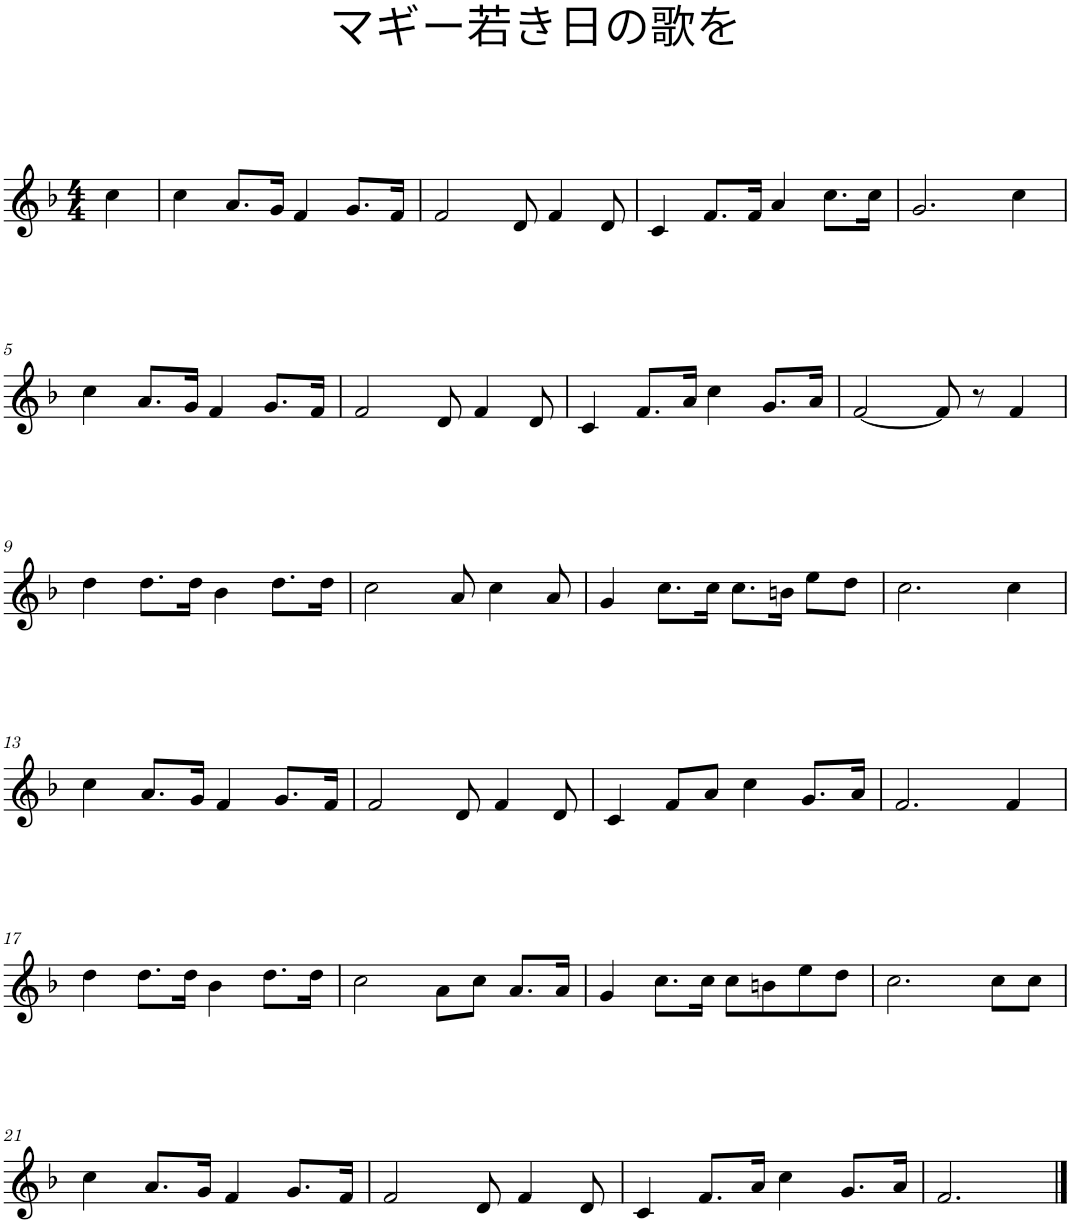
**kern
*part1
*staff1
*I"Piano
*I'Pno.
*clefG2
*k[b-]
*M4/4
=
4cc\
=1
4cc\
8.a/L
16g/Jk
4f/
8.g/L
16f/Jk
=2
2f/
8d/
4f/
8d/
=3
4c/
8.f/L
16f/Jk
4a/
8.cc\L
16cc\Jk
=4
2.g/
4cc\
!!LO:LB:g=z
=5
4cc\
8.a/L
16g/Jk
4f/
8.g/L
16f/Jk
=6
2f/
8d/
4f/
8d/
=7
4c/
8.f/L
16a/Jk
4cc\
8.g/L
16a/Jk
=8
[<2f/
8f/]
8r
4f/
!!LO:LB:g=z
=9
4dd\
8.dd\L
16dd\Jk
4b-\
8.dd\L
16dd\Jk
=10
2cc\
8a/
4cc\
8a/
=11
4g/
8.cc\L
16cc\Jk
8.cc\L
16bn\Jk
8ee\L
8dd\J
=12
2.cc\
4cc\
!!LO:LB:g=z
=13
4cc\
8.a/L
16g/Jk
4f/
8.g/L
16f/Jk
=14
2f/
8d/
4f/
8d/
=15
4c/
8f/L
8a/J
4cc\
8.g/L
16a/Jk
=16
2.f/
4f/
!!LO:LB:g=z
=17
4dd\
8.dd\L
16dd\Jk
4b-\
8.dd\L
16dd\Jk
=18
2cc\
8a\L
8cc\J
8.a/L
16a/Jk
=19
4g/
8.cc\L
16cc\Jk
8cc\L
8bn\
8ee\
8dd\J
=20
2.cc\
8cc\L
8cc\J
!!LO:LB:g=z
=21
4cc\
8.a/L
16g/Jk
4f/
8.g/L
16f/Jk
=22
2f/
8d/
4f/
8d/
=23
4c/
8.f/L
16a/Jk
4cc\
8.g/L
16a/Jk
=24
2.f/
==
*-
